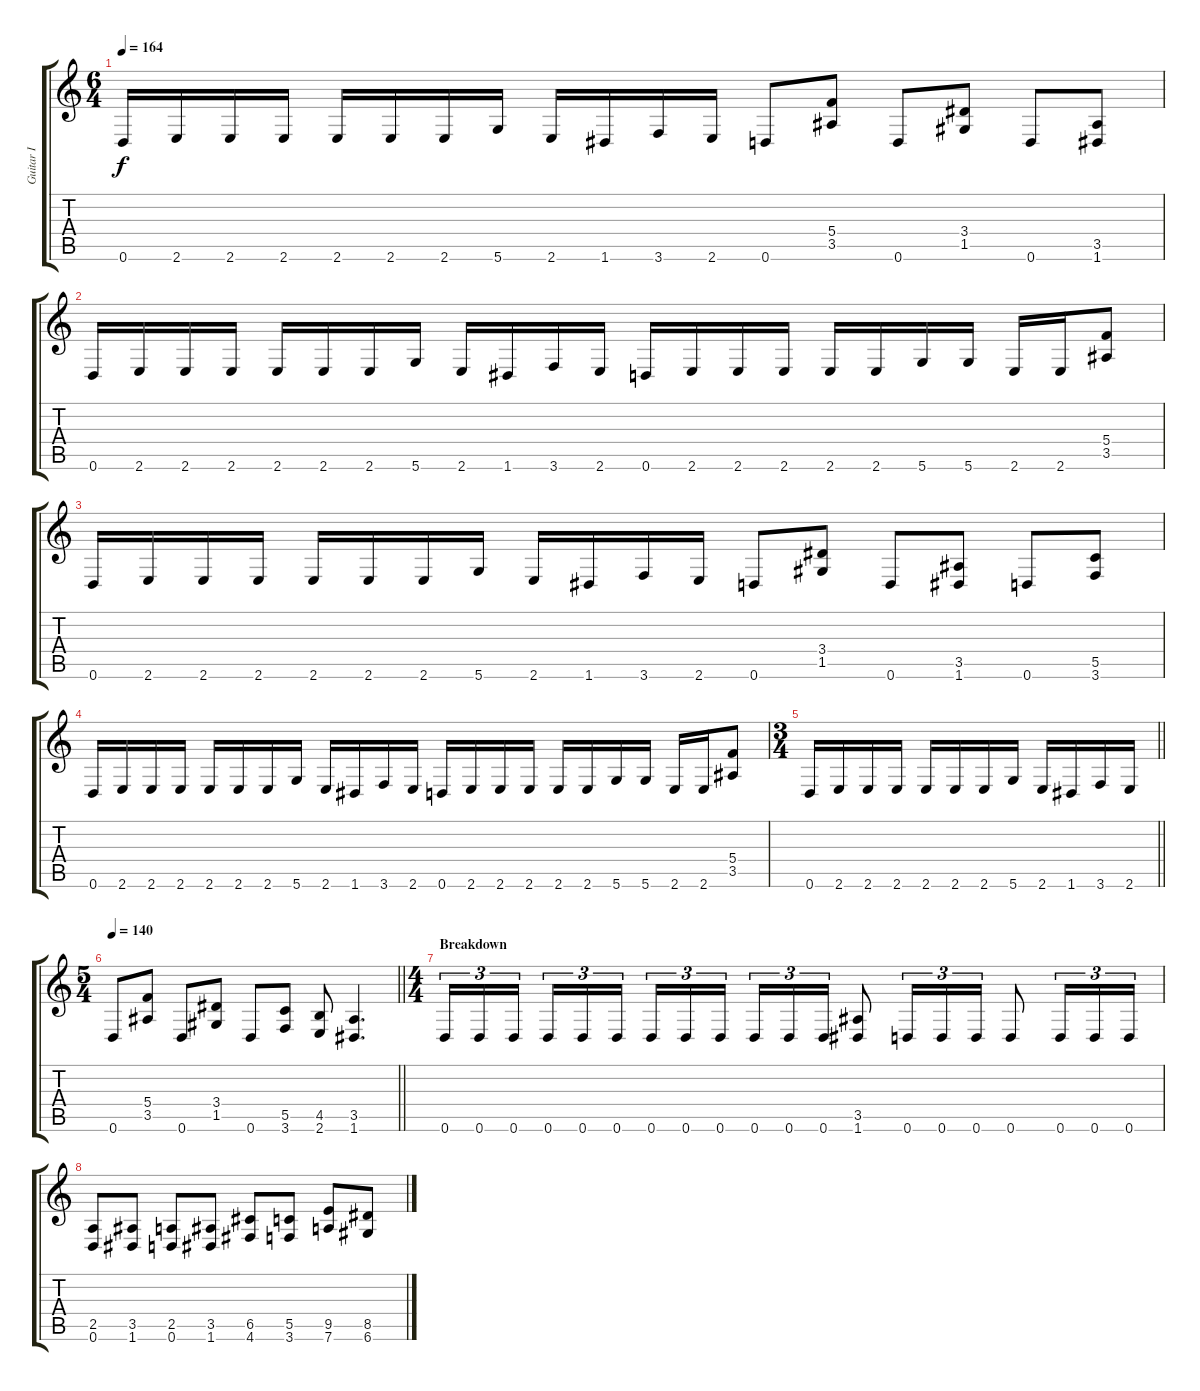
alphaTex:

\track ("Guitar I" "Guitar I") {instrument distortionguitar}
\staff {score tabs}
\tuning (D4 A3 F3 C3 G2 D2) {hide}
\ts (6 4)
\tempo 164
\clef g2
\ks c
0.6.16{dy f} 2.6.16 2.6.16 2.6.16 2.6.16 2.6.16 2.6.16 5.6.16 2.6.16 1.6.16 3.6.16 2.6.16 0.6.8 (5.4 3.5).8 0.6.8 (3.4 1.5).8 0.6.8 (3.5 1.6).8 |
0.6.16 2.6.16 2.6.16 2.6.16 2.6.16 2.6.16 2.6.16 5.6.16 2.6.16 1.6.16 3.6.16 2.6.16 0.6.16 2.6.16 2.6.16 2.6.16 2.6.16 2.6.16 5.6.16 5.6.16 2.6.16 2.6.16 (5.4 3.5).8 |
0.6.16 2.6.16 2.6.16 2.6.16 2.6.16 2.6.16 2.6.16 5.6.16 2.6.16 1.6.16 3.6.16 2.6.16 0.6.8 (3.4 1.5).8 0.6.8 (3.5 1.6).8 0.6.8 (5.5 3.6).8 |
0.6.16 2.6.16 2.6.16 2.6.16 2.6.16 2.6.16 2.6.16 5.6.16 2.6.16 1.6.16 3.6.16 2.6.16 0.6.16 2.6.16 2.6.16 2.6.16 2.6.16 2.6.16 5.6.16 5.6.16 2.6.16 2.6.16 (5.4 3.5).8 |
\ts (3 4)
\barLineRight lightlight
0.6.16 2.6.16 2.6.16 2.6.16 2.6.16 2.6.16 2.6.16 5.6.16 2.6.16 1.6.16 3.6.16 2.6.16 |
\ts (5 4)
\section ("" "")
\tempo 140
\barLineRight lightlight
0.6.8 (5.4 3.5).8 0.6.8 (3.4 1.5).8 0.6.8 (5.5 3.6).8 (4.5 2.6).8 (3.5 1.6).4{d} |
\ts (4 4)
\section ("" "Breakdown")
0.6.16{tu (3 2)} 0.6.16{tu (3 2)} 0.6.16{tu (3 2) beam splitsecondary} 0.6.16{tu (3 2)} 0.6.16{tu (3 2)} 0.6.16{tu (3 2)} 0.6.16{tu (3 2)} 0.6.16{tu (3 2)} 0.6.16{tu (3 2) beam splitsecondary} 0.6.16{tu (3 2)} 0.6.16{tu (3 2)} 0.6.16{tu (3 2)} (3.5 1.6).8 0.6.16{tu (3 2)} 0.6.16{tu (3 2)} 0.6.16{tu (3 2)} 0.6.8 0.6.16{tu (3 2)} 0.6.16{tu (3 2)} 0.6.16{tu (3 2)} |
(2.5 0.6).8 (3.5 1.6).8 (2.5 0.6).8 (3.5 1.6).8 (6.5 4.6).8 (5.5 3.6).8 (9.5 7.6).8 (8.5 6.6).8
